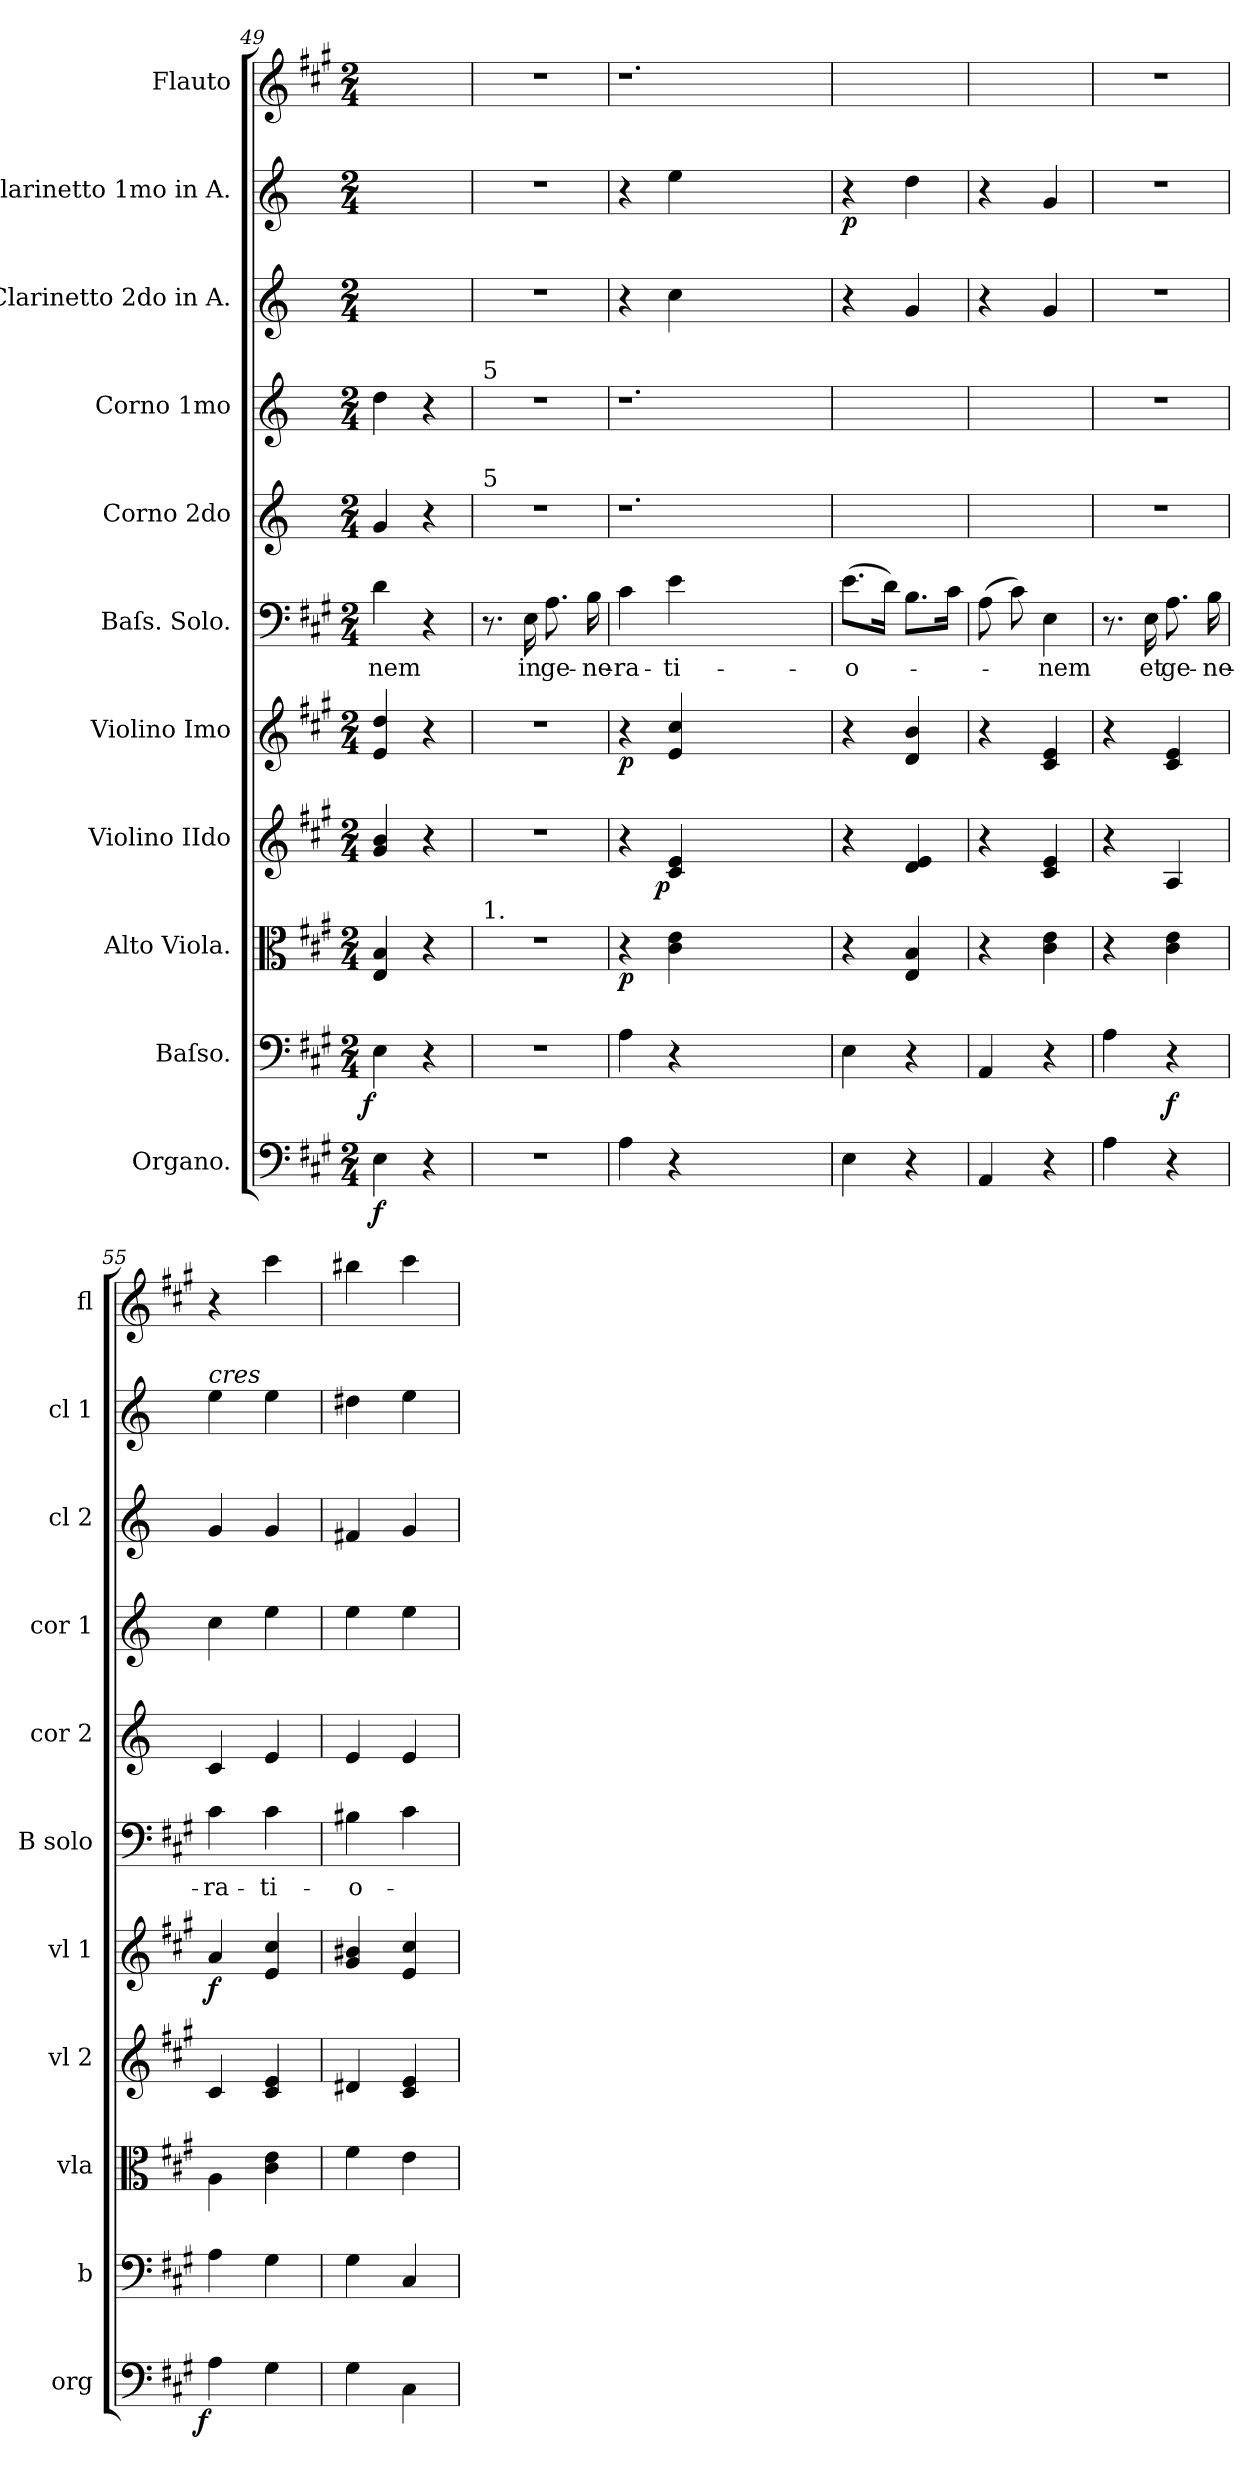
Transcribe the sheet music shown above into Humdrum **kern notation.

**kern	**dynam	**kern	**dynam	**kern	**dynam	**kern	**dynam	**kern	**dynam	**kern	**text	**kern	**kern	**kern	**kern	**dynam	**kern
*part11	*part11	*part10	*part10	*part9	*part9	*part8	*part8	*part7	*part7	*part6	*part6	*part5	*part4	*part3	*part2	*part2	*part1
*staff11	*staff11	*staff10	*staff10	*staff9	*staff9	*staff8	*staff8	*staff7	*staff7	*staff6	*staff6	*staff5	*staff4	*staff3	*staff2	*staff2	*staff1
*I"Organo.	*	*I"Baſso.	*	*I"Alto Viola.	*	*I"Violino IIdo	*	*I"Violino Imo	*	*I"Baſs. Solo.	*	*I"Corno 2do	*I"Corno 1mo	*I"Clarinetto 2do in A.	*I"Clarinetto 1mo in A.	*	*I"Flauto
*I'org	*	*I'b	*	*I'vla	*	*I'vl 2	*	*I'vl 1	*	*I'B solo	*	*I'cor 2	*I'cor 1	*I'cl 2	*I'cl 1	*	*I'fl
*clefF4	*	*clefF4	*	*clefC3	*	*clefG2	*	*clefG2	*	*clefF4	*	*clefG2	*clefG2	*clefG2	*clefG2	*	*clefG2
*	*	*	*	*	*	*	*	*	*	*	*	*ITrd2c3	*ITrd2c3	*ITrd2c3	*ITrd2c3	*	*
*k[f#c#g#]	*	*k[f#c#g#]	*	*k[f#c#g#]	*	*k[f#c#g#]	*	*k[f#c#g#]	*	*k[f#c#g#]	*	*k[f#c#g#]	*k[f#c#g#]	*k[f#c#g#]	*k[f#c#g#]	*	*k[f#c#g#]
*A:	*	*A:	*	*A:	*	*A:	*	*A:	*	*A:	*	*A:	*A:	*A:	*A:	*	*A:
*M2/4	*	*M2/4	*	*M2/4	*	*M2/4	*	*M2/4	*	*M2/4	*	*M2/4	*M2/4	*M2/4	*M2/4	*	*M2/4
=49	=49	=49	=49	=49	=49	=49	=49	=49	=49	=49	=49	=49	=49	=49	=49	=49	=49
!	!LO:DY:b	!	!LO:DY:b:rj	!	!	!	!	!	!	!	!	!	!	!	!	!	!
4E\	f	4E\	f	4E/ 4B/	.	4g#/ 4b/	.	4e/ 4dd/	.	4d\	-nem	4e/	4b\	2ryy	2ryy	.	2ryy
4r	.	4r	.	4r	.	4r	.	4r	.	4r	.	4r	4r	.	.	.	.
=50	=50	=50	=50	=50	=50	=50	=50	=50	=50	=50	=50	=50	=50	=50	=50	=50	=50
!	!	!	!	!	!	!	!	!	!	!	!	!	!LO:TX:a:t=5	!	!	!	!
!	!	!	!	!	!	!	!	!	!	!	!	!LO:TX:a:t=5	!	!	!	!	!
!	!	!	!	!LO:TX:a:t=1.	!	!	!	!	!	!	!	!	!	!	!	!	!
2r	.	2r	.	2r	.	2r	.	2r	.	8.r	.	2r	2r	2r	2r	.	2r
.	.	.	.	.	.	.	.	.	.	16E\	in	.	.	.	.	.	.
.	.	.	.	.	.	.	.	.	.	8.A\	ge-	.	.	.	.	.	.
.	.	.	.	.	.	.	.	.	.	16B\	-ne-	.	.	.	.	.	.
=51	=51	=51	=51	=51	=51	=51	=51	=51	=51	=51	=51	=51	=51	=51	=51	=51	=51
!	!	!	!	!	!LO:DY:b	!	!	!	!LO:DY:b	!	!	!	!	!	!	!	!
4A\	.	4A\	.	4r	p	4r	.	4r	p	4c#\	-ra-	1.r	1.r	4r	4r	.	1.r
!	!	!	!	!	!	!	!LO:DY:b:rj	!	!	!	!	!	!	!	!	!	!
4r	.	4r	.	4c#\ 4e\	.	4c#/ 4e/	p	4e/ 4cc#/	.	4e\	-ti-	.	.	4a\	4cc#\	.	.
1ryy	.	1ryy	.	1ryy	.	1ryy	.	1ryy	.	1ryy	.	.	.	1ryy	1ryy	.	.
=52	=52	=52	=52	=52	=52	=52	=52	=52	=52	=52	=52	=52	=52	=52	=52	=52	=52
4E\	.	4E\	.	4r	.	4r	.	4r	.	(>8.e\L	-o-	2ryy	2ryy	4r	4r	p	2ryy
.	.	.	.	.	.	.	.	.	.	16d\Jk)	.	.	.	.	.	.	.
4r	.	4r	.	4E/ 4B/	.	4d/ 4e/	.	4d/ 4b/	.	8.B\L	.	.	.	4e/	4b\	.	.
.	.	.	.	.	.	.	.	.	.	16c#\Jk	.	.	.	.	.	.	.
=53	=53	=53	=53	=53	=53	=53	=53	=53	=53	=53	=53	=53	=53	=53	=53	=53	=53
4AA/	.	4AA/	.	4r	.	4r	.	4r	.	(>8A\	.	2ryy	2ryy	4r	4r	.	2ryy
.	.	.	.	.	.	.	.	.	.	8c#\)	.	.	.	.	.	.	.
4r	.	4r	.	4c#\ 4e\	.	4c#/ 4e/	.	4c#/ 4e/	.	4E\	-nem	.	.	4e/	4e/	.	.
=54	=54	=54	=54	=54	=54	=54	=54	=54	=54	=54	=54	=54	=54	=54	=54	=54	=54
4A\	.	4A\	.	4r	.	4r	.	4r	.	8.r	.	2r	2r	2r	2r	.	2r
.	.	.	.	.	.	.	.	.	.	16E\	et	.	.	.	.	.	.
!	!	!	!LO:DY:b	!	!	!	!	!	!	!	!	!	!	!	!	!	!
4r	.	4r	f	4c#\ 4e\	.	4A/	.	4c#/ 4e/	.	8.A\	ge-	.	.	.	.	.	.
.	.	.	.	.	.	.	.	.	.	16B\	-ne-	.	.	.	.	.	.
=55	=55	=55	=55	=55	=55	=55	=55	=55	=55	=55	=55	=55	=55	=55	=55	=55	=55
!	!	!	!	!	!	!	!	!	!	!	!	!	!	!	!LO:TX:i:t=cres	!	!
!	!LO:DY:b:rj	!	!	!	!	!	!	!	!LO:DY:b	!	!	!	!	!	!	!	!
4A\	f	4A\	.	4A\	.	4c#/	.	4a/	f	4c#\	-ra-	4A/	4a\	4e/	4cc#\	.	4r
!	!	!	!	!	!LO:DY:b	!	!	!	!	!	!	!	!	!	!	!	!
4G#\	.	4G#\	.	4c#\ 4e\	fo	4c#/ 4e/	.	4e/ 4cc#/	.	4c#\	-ti-	4c#/	4cc#\	4e/	4cc#\	.	4ccc#\
=56	=56	=56	=56	=56	=56	=56	=56	=56	=56	=56	=56	=56	=56	=56	=56	=56	=56
4G#\	.	4G#\	.	4f#\	.	4d#X/	.	4g#/ 4b#X/	.	4B#X\	-o-	4c#/	4cc#\	4d#X/	4b#X\	.	4bb#X\
4C#\	.	4C#/	.	4e\	.	4c#/ 4e/	.	4e/ 4cc#/	.	4c#\	.	4c#/	4cc#\	4e/	4cc#\	.	4ccc#\
=	=	=	=	=	=	=	=	=	=	=	=	=	=	=	=	=	=
*-	*-	*-	*-	*-	*-	*-	*-	*-	*-	*-	*-	*-	*-	*-	*-	*-	*-
